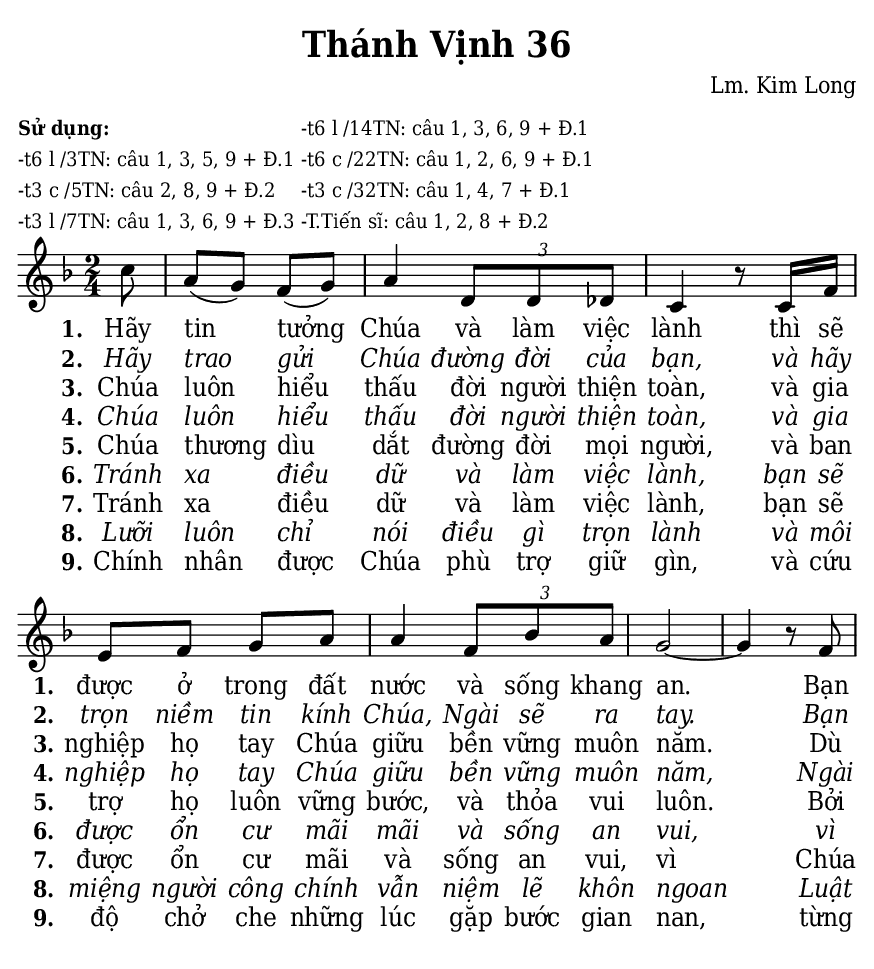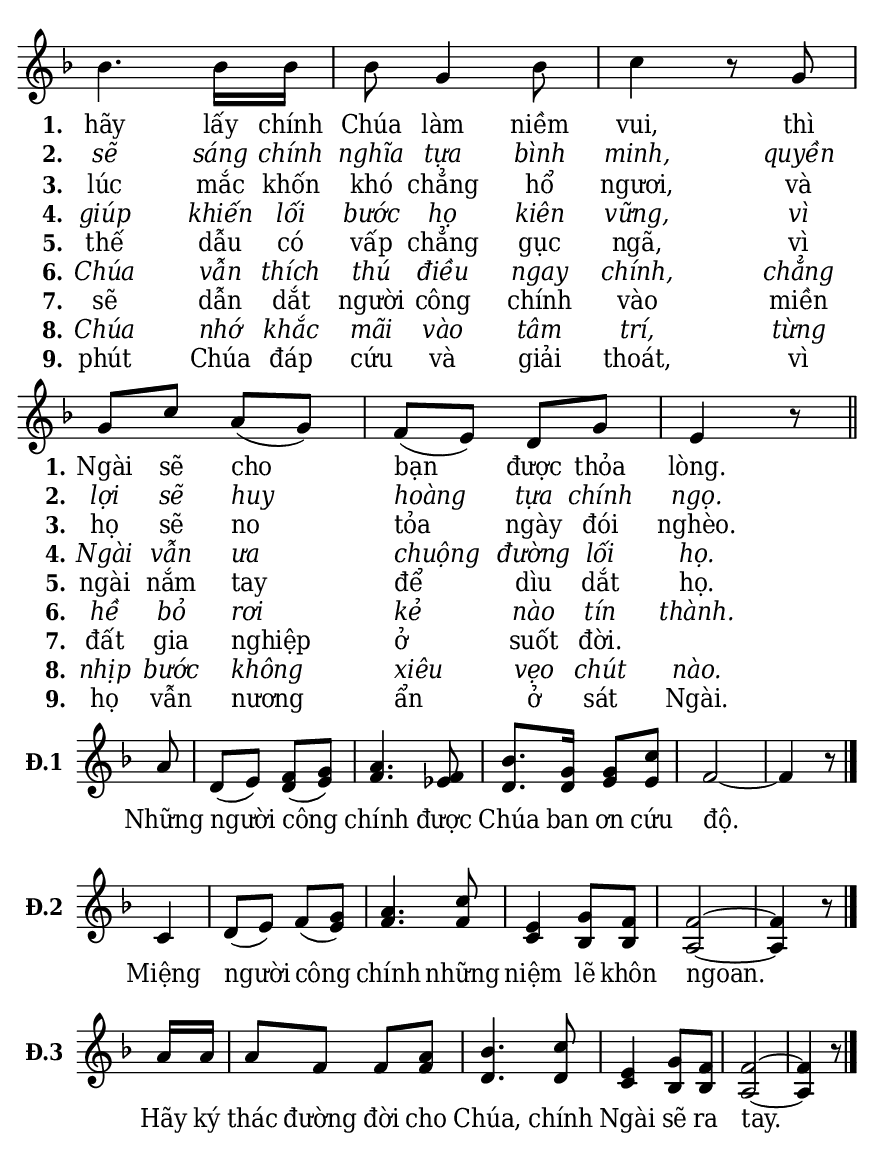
% Cài đặt chung
\version "2.22.1"
\include "english.ly"

\header {
  title = "Thánh Vịnh 36"
  composer = "Lm. Kim Long"
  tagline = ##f
}

% mã nguồn cho những chức năng chưa hỗ trợ trong phiên bản lilypond hiện tại
% cung cấp bởi cộng đồng lilypond khi gửi email đến lilypond-user@gnu.org
% in số phiên khúc trên mỗi dòng
#(define (add-grob-definition grob-name grob-entry)
     (set! all-grob-descriptions
           (cons ((@@ (lily) completize-grob-entry)
                  (cons grob-name grob-entry))
                 all-grob-descriptions)))

#(add-grob-definition
    'StanzaNumberSpanner
    `((direction . ,LEFT)
      (font-series . bold)
      (padding . 1.0)
      (side-axis . ,X)
      (stencil . ,ly:text-interface::print)
      (X-offset . ,ly:side-position-interface::x-aligned-side)
      (Y-extent . ,grob::always-Y-extent-from-stencil)
      (meta . ((class . Spanner)
               (interfaces . (font-interface
                              side-position-interface
                              stanza-number-interface
                              text-interface))))))

\layout {
    \context {
      \Global
      \grobdescriptions #all-grob-descriptions
    }
    \context {
      \Score
      \remove Stanza_number_align_engraver
      \consists
        #(lambda (context)
           (let ((texts '())
                 (syllables '()))
             (make-engraver
              (acknowledgers
               ((stanza-number-interface engraver grob source-engraver)
                  (set! texts (cons grob texts)))
               ((lyric-syllable-interface engraver grob source-engraver)
                  (set! syllables (cons grob syllables))))
              ((stop-translation-timestep engraver)
                 (for-each
                  (lambda (text)
                    (for-each
                     (lambda (syllable)
                       (ly:pointer-group-interface::add-grob
                        text
                        'side-support-elements
                        syllable))
                     syllables))
                  texts)
                 (set! syllables '())))))
    }
    \context {
      \Lyrics
      \remove Stanza_number_engraver
      \consists
        #(lambda (context)
           (let ((text #f)
                 (last-stanza #f))
             (make-engraver
              ((process-music engraver)
                 (let ((stanza (ly:context-property context 'stanza #f)))
                   (if (and stanza (not (equal? stanza last-stanza)))
                       (let ((column (ly:context-property context
'currentCommandColumn)))
                         (set! last-stanza stanza)
                         (if text
                             (ly:spanner-set-bound! text RIGHT column))
                         (set! text (ly:engraver-make-grob engraver
'StanzaNumberSpanner '()))
                         (ly:grob-set-property! text 'text stanza)
                         (ly:spanner-set-bound! text LEFT column)))))
              ((finalize engraver)
                 (if text
                     (let ((column (ly:context-property context
'currentCommandColumn)))
                       (ly:spanner-set-bound! text RIGHT column)))))))
      \override StanzaNumberSpanner.horizon-padding = 10000
    }
}

stanzaReminderOff =
  \temporary \override StanzaNumberSpanner.after-line-breaking =
     #(lambda (grob)
        ;; Can be replaced with (not (first-broken-spanner? grob)) in 2.23.
        (if (let ((siblings (ly:spanner-broken-into (ly:grob-original grob))))
              (and (pair? siblings)
                   (not (eq? grob (car siblings)))))
            (ly:grob-suicide! grob)))

stanzaReminderOn = \undo \stanzaReminderOff
% kết thúc mã nguồn

% Nhạc
nhacPhanMot = \relative c'' {
  \key f \major
  \time 2/4
  \partial 8 c8 |
  a (g) f (g) |
  a4 \tuplet 3/2 { d,8 d df } |
  c4 r8 c16 f |
  e8 f g a |
  a4 \tuplet 3/2 { f8 bf a } |
  g2 ~ |
  g4 r8 f \break
  bf4. bf16 bf |
  bf8 g4 bf8 |
  c4 r8 g |
  g c a (g) |
  f (e) d g |
  e4 r8 \bar "||"
}

nhacPhanHai = \relative c'' {
  \key f \major
  \time 2/4
  \partial 8 a8 |
  d, (e)
  <<
    {
      f (g) |
      a4. f8 |
      bf8. g16 g8 c
    }
    {
      d,8 (e) |
      f4. ef8 |
      d8. d16 e8 e
    }
  >>
  f2 ~ |
  f4 r8 \bar "|."
}

nhacPhanBa = \relative c' {
  \key f \major
  \time 2/4
  \partial 4 c4 |
  d8 (e) f8 (
  <<
    {
      g) |
      a4. c8 |
      e,4 g8 f |
      f2 ~ |
      f4 r8 \bar "|."
    }
    {
      e) |
      f4. f8 |
      c4 bf8 bf |
      a2 ~ |
      a4 r8
    }
  >>
}

nhacPhanBon = \relative c'' {
  \key f \major
  \time 2/4
  \partial 8 a16 a |
  a8 f f
  <<
    {
      a8 |
      bf4. c8 |
      e,4 g8 f |
      f2 ~ |
      f4 r8 \bar "|."
    }
    {
      f8 |
      d4. d8 |
      c4 bf8 bf |
      a2 ~ |
      a4 r8
    }
  >>
}

% Lời
loiPhanMot = \lyricmode {
  <<
    {
      \set stanza = "1."
      Hãy tin tưởng Chúa và làm việc lành
      thì sẽ được ở trong đất nước và sống khang an.
      Bạn hãy lấy chính Chúa làm niềm vui,
      thì Ngài sẽ cho bạn được thỏa lòng.
    }
    \new Lyrics {
	    \set associatedVoice = "beSop"
	    \set stanza = "2."
      \override Lyrics.LyricText.font-shape = #'italic
      Hãy trao gửi Chúa đường đời của bạn,
      và hãy trọn niềm tin kính Chúa,
      Ngài sẽ ra tay.
      Bạn sẽ sáng chính nghĩa tựa bình minh,
      quyền lợi sẽ huy hoàng tựa chính ngọ.
    }
    \new Lyrics {
	    \set associatedVoice = "beSop"
	    \set stanza = "3."
      Chúa luôn hiểu thấu đời người thiện toàn,
      và gia nghiệp họ tay Chúa giữu bền vững muôn năm.
      Dù lúc mắc khốn khó chẳng hổ ngươi,
      và họ sẽ no tỏa ngày đói nghèo.
    }
    \new Lyrics {
	    \set associatedVoice = "beSop"
	    \set stanza = "4."
      \override Lyrics.LyricText.font-shape = #'italic
      Chúa luôn hiểu thấu đời người thiện toàn,
      và gia nghiệp họ tay Chúa giữu bền vững muôn năm,
      Ngài giúp khiến lối bước họ kiên vững,
      vì Ngài vẫn ưa chuộng đường lối họ.
    }
    \new Lyrics {
	    \set associatedVoice = "beSop"
	    \set stanza = "5."
      Chúa thương dìu dắt đường đời mọi người,
      và ban trợ họ luôn vững bước,
      và thỏa vui luôn.
      Bởi thế dẫu có vấp chẳng gục ngã,
      vì ngài nắm tay để dìu dắt họ.
    }
    \new Lyrics {
	    \set associatedVoice = "beSop"
	    \set stanza = "6."
      \override Lyrics.LyricText.font-shape = #'italic
      Tránh xa điều dữ và làm việc lành,
      bạn sẽ được ổn cư mãi mãi và sống an vui,
      vì Chúa vẫn thích thú điều ngay chính,
      chẳng hề bỏ rơi kẻ nào tín thành.
    }
    \new Lyrics {
	    \set associatedVoice = "beSop"
	    \set stanza = "7."
      Tránh xa điều dữ và làm việc lành,
      bạn sẽ được ổn cư mãi và sống an vui,
      vì Chúa sẽ dẫn dắt người công chính
      vào miền đất gia nghiệp ở suốt đời.
    }
    \new Lyrics {
	    \set associatedVoice = "beSop"
	    \set stanza = "8."
      \override Lyrics.LyricText.font-shape = #'italic
      Lưỡi luôn chỉ nói điều gì trọn lành
      và môi miệng người công chính vẫn niệm lẽ khôn ngoan
      Luật Chúa nhớ khắc mãi vào tâm trí,
      từng nhịp bước không xiêu vẹo chút nào.
    }
    \new Lyrics {
	    \set associatedVoice = "beSop"
	    \set stanza = "9."
      Chính nhân được Chúa phù trợ giữ gìn,
      và cứu độ chở che những lúc gặp bước gian nan,
      từng phút Chúa đáp cứu và giải thoát,
      vì họ vẫn nương ẩn ở sát Ngài.
    }
  >>
}

loiPhanHai = \lyricmode {
  Những người công chính được Chúa ban ơn cứu độ.
}

loiPhanBa = \lyricmode {
  Miệng người công chính những niệm lẽ khôn ngoan.
}

loiPhanBon = \lyricmode {
  Hãy ký thác đường đời cho Chúa, chính Ngài sẽ ra tay.
}


% Dàn trang
\paper {
  #(set-paper-size "a5")
  top-margin = 3\mm
  bottom-margin = 3\mm
  left-margin = 3\mm
  right-margin = 3\mm
  indent = #0
  #(define fonts
	 (make-pango-font-tree "Deja Vu Serif Condensed"
	 		       "Deja Vu Serif Condensed"
			       "Deja Vu Serif Condensed"
			       (/ 20 20)))
  print-page-number = ##f
  ragged-bottom = ##t
}

\markup {
  \vspace #1
  %\fill-line {
    \column {
      \left-align {
        \line { \bold \small "Sử dụng:" }
        \line { \small "-t6 l /3TN: câu 1, 3, 5, 9 + Đ.1" }
        \line { \small "-t3 c /5TN: câu 2, 8, 9 + Đ.2" }
        \line { \small "-t3 l /7TN: câu 1, 3, 6, 9 + Đ.3" }
      }
    }
    \column {
      \left-align {
        \line { \small "-t6 l /14TN: câu 1, 3, 6, 9 + Đ.1" }
        \line { \small "-t6 c /22TN: câu 1, 2, 6, 9 + Đ.1" }
        \line { \small "-t3 c /32TN: câu 1, 4, 7 + Đ.1" }
        \line { \small "-T.Tiến sĩ: câu 1, 2, 8 + Đ.2" }
      }
    }
  %}
}

\score {
  <<
    \new Staff <<
        \clef treble
        \new Voice = beSop {
          \nhacPhanMot
        }
      \new Lyrics \lyricsto beSop \loiPhanMot
    >>
  >>
  \layout {
    \override Lyrics.LyricSpace.minimum-distance = #1
    \override Score.BarNumber.break-visibility = ##(#f #f #f)
    \override Score.SpacingSpanner.uniform-stretching = ##t
    ragged-last = ##f
  }
}

\score {
  <<
    \new Staff \with {
      \remove "Time_signature_engraver"
      instrumentName = \markup { \bold "Đ.1" }} <<
        \clef treble
        \new Voice = beSop {
          \nhacPhanHai
        }
      \new Lyrics \lyricsto beSop \loiPhanHai
    >>
  >>
  \layout {
    indent = 10
    \override Lyrics.LyricSpace.minimum-distance = #0.6
    \override Score.BarNumber.break-visibility = ##(#f #f #f)
    \override Score.SpacingSpanner.uniform-stretching = ##t
    ragged-last = ##f
  }
}

\score {
  <<
    \new Staff \with {
      \remove "Time_signature_engraver"
      instrumentName = \markup { \bold "Đ.2" }} <<
        \clef treble
        \new Voice = beSop {
          \nhacPhanBa
        }
      \new Lyrics \lyricsto beSop \loiPhanBa
    >>
  >>
  \layout {
    indent = 10
    \override Lyrics.LyricSpace.minimum-distance = #0.45
    \override Score.BarNumber.break-visibility = ##(#f #f #f)
    \override Score.SpacingSpanner.uniform-stretching = ##t
    ragged-last = ##f
  }
}

\score {
  <<
    \new Staff \with {
      \remove "Time_signature_engraver"
      instrumentName = \markup { \bold "Đ.3" }} <<
        \clef treble
        \new Voice = beSop {
          \nhacPhanBon
        }
      \new Lyrics \lyricsto beSop \loiPhanBon
    >>
  >>
  \layout {
    indent = 10
    \override Lyrics.LyricSpace.minimum-distance = #0.6
    \override Score.BarNumber.break-visibility = ##(#f #f #f)
    \override Score.SpacingSpanner.uniform-stretching = ##t
    ragged-last = ##f
  }
}
